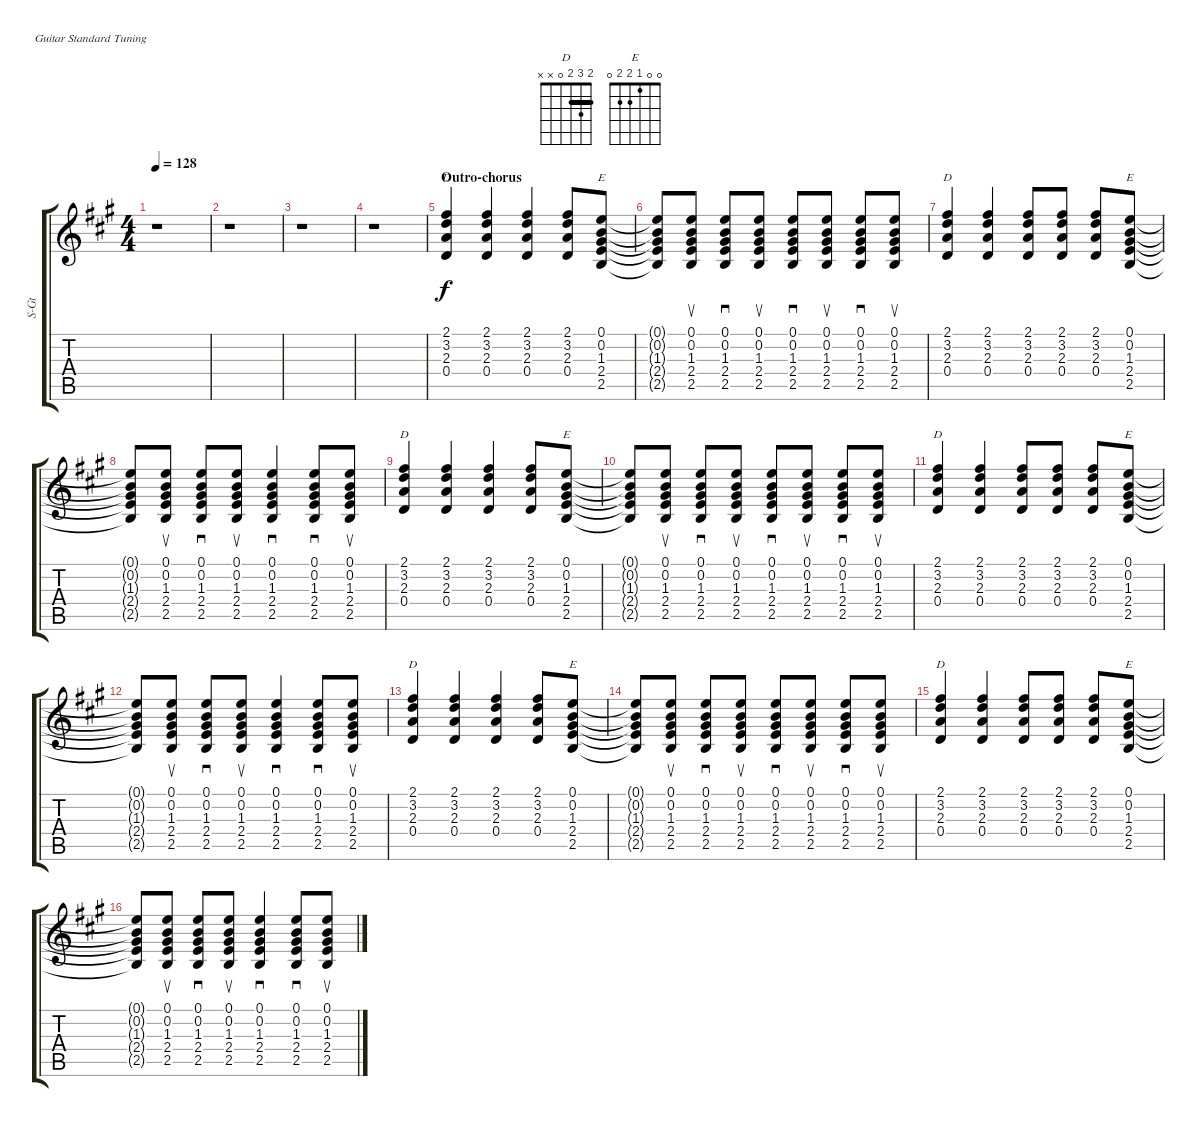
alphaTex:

\defaultSystemsLayout 4
\bracketExtendMode groupsimilarinstruments
\otherSystemsTrackNameOrientation horizontal
\track ("Steel Guitar" "S-Gt") {defaultSystemsLayout 4 instrument acousticguitarsteel}
\staff {score tabs}
\tuning (E4 B3 G3 D3 A2 E2)
\chord ("D" 2 3 2 0 x x) {showfingering false barre 2}
\chord ("E" 0 0 1 2 2 0) {showfingering false}
\ts (4 4)
\tempo 128
\clef g2
\ks a
r.1{dy f} |
r.1 |
r.1 |
r.1 |
\section ("" "Outro-chorus")
(2.1 3.2 2.3 0.4).4{ch "D"} (2.1 3.2 2.3 0.4).4 (2.1 3.2 2.3 0.4).4 (2.1 3.2 2.3 0.4).8 (0.1 0.2 1.3 2.4 2.5).8{ch "E"} |
(2.5{t} 2.4{t} 1.3{t} 0.2{t} 0.1{t}).8 (0.1 0.2 1.3 2.4 2.5).8{su} (0.1 0.2 1.3 2.4 2.5).8{sd} (0.1 0.2 1.3 2.4 2.5).8{su} (0.1 0.2 1.3 2.4 2.5).8{sd} (0.1 0.2 1.3 2.4 2.5).8{su} (0.1 0.2 1.3 2.4 2.5).8{sd} (0.1 0.2 1.3 2.4 2.5).8{su} |
(2.1 3.2 2.3 0.4).4{ch "D"} (2.1 3.2 2.3 0.4).4 (2.1 3.2 2.3 0.4).8 (2.1 3.2 2.3 0.4).8 (2.1 3.2 2.3 0.4).8 (0.1 0.2 1.3 2.4 2.5).8{ch "E"} |
(2.5{t} 2.4{t} 1.3{t} 0.2{t} 0.1{t}).8 (0.1 0.2 1.3 2.4 2.5).8{su} (0.1 0.2 1.3 2.4 2.5).8{sd} (0.1 0.2 1.3 2.4 2.5).8{su} (0.1 0.2 1.3 2.4 2.5).4{sd} (0.1 0.2 1.3 2.4 2.5).8{sd} (0.1 0.2 1.3 2.4 2.5).8{su} |
(2.1 3.2 2.3 0.4).4{ch "D"} (2.1 3.2 2.3 0.4).4 (2.1 3.2 2.3 0.4).4 (2.1 3.2 2.3 0.4).8 (0.1 0.2 1.3 2.4 2.5).8{ch "E"} |
(2.5{t} 2.4{t} 1.3{t} 0.2{t} 0.1{t}).8 (0.1 0.2 1.3 2.4 2.5).8{su} (0.1 0.2 1.3 2.4 2.5).8{sd} (0.1 0.2 1.3 2.4 2.5).8{su} (0.1 0.2 1.3 2.4 2.5).8{sd} (0.1 0.2 1.3 2.4 2.5).8{su} (0.1 0.2 1.3 2.4 2.5).8{sd} (0.1 0.2 1.3 2.4 2.5).8{su} |
(2.1 3.2 2.3 0.4).4{ch "D"} (2.1 3.2 2.3 0.4).4 (2.1 3.2 2.3 0.4).8 (2.1 3.2 2.3 0.4).8 (2.1 3.2 2.3 0.4).8 (0.1 0.2 1.3 2.4 2.5).8{ch "E"} |
(2.5{t} 2.4{t} 1.3{t} 0.2{t} 0.1{t}).8 (0.1 0.2 1.3 2.4 2.5).8{su} (0.1 0.2 1.3 2.4 2.5).8{sd} (0.1 0.2 1.3 2.4 2.5).8{su} (0.1 0.2 1.3 2.4 2.5).4{sd} (0.1 0.2 1.3 2.4 2.5).8{sd} (0.1 0.2 1.3 2.4 2.5).8{su} |
(2.1 3.2 2.3 0.4).4{ch "D"} (2.1 3.2 2.3 0.4).4 (2.1 3.2 2.3 0.4).4 (2.1 3.2 2.3 0.4).8 (0.1 0.2 1.3 2.4 2.5).8{ch "E"} |
(2.5{t} 2.4{t} 1.3{t} 0.2{t} 0.1{t}).8 (0.1 0.2 1.3 2.4 2.5).8{su} (0.1 0.2 1.3 2.4 2.5).8{sd} (0.1 0.2 1.3 2.4 2.5).8{su} (0.1 0.2 1.3 2.4 2.5).8{sd} (0.1 0.2 1.3 2.4 2.5).8{su} (0.1 0.2 1.3 2.4 2.5).8{sd} (0.1 0.2 1.3 2.4 2.5).8{su} |
(2.1 3.2 2.3 0.4).4{ch "D"} (2.1 3.2 2.3 0.4).4 (2.1 3.2 2.3 0.4).8 (2.1 3.2 2.3 0.4).8 (2.1 3.2 2.3 0.4).8 (0.1 0.2 1.3 2.4 2.5).8{ch "E"} |
(2.5{t} 2.4{t} 1.3{t} 0.2{t} 0.1{t}).8 (0.1 0.2 1.3 2.4 2.5).8{su} (0.1 0.2 1.3 2.4 2.5).8{sd} (0.1 0.2 1.3 2.4 2.5).8{su} (0.1 0.2 1.3 2.4 2.5).4{sd} (0.1 0.2 1.3 2.4 2.5).8{sd} (0.1 0.2 1.3 2.4 2.5).8{su}
